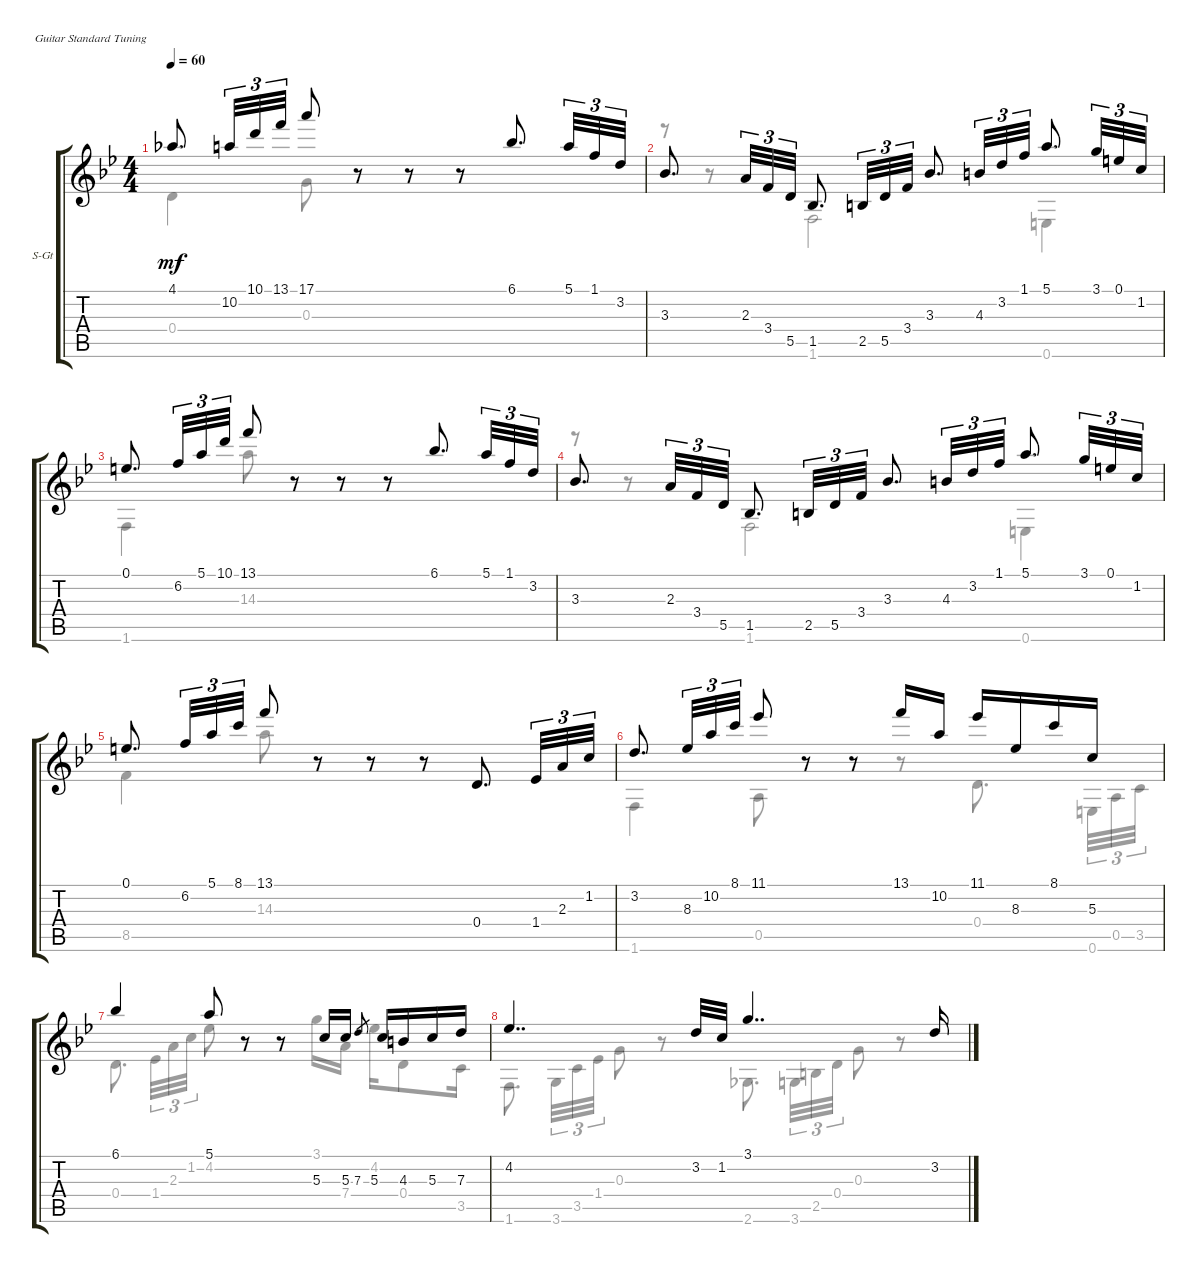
\defaultSystemsLayout 4
\bracketExtendMode groupsimilarinstruments
\firstSystemTrackNameOrientation horizontal
\otherSystemsTrackNameOrientation horizontal
\track ("Steel Guitar" "S-Gt") {instrument acousticguitarsteel}
\staff {score tabs}
\tuning (E4 B3 G3 D3 A2 E2)
\voice
\ts (4 4)
\tempo 60
\clef g2
\ks bb
4.1.8{d dy mf} 10.2.32{tu (3 2)} 10.1.32{tu (3 2)} 13.1.32{tu (3 2)} 17.1.8 r.8 r.8 r.8 6.1.8{d} 5.1.32{tu (3 2)} 1.1.32{tu (3 2)} 3.2.32{tu (3 2)} |
3.3.8{d} 2.3.32{tu (3 2)} 3.4.32{tu (3 2)} 5.5.32{tu (3 2)} 1.5.8{d} 2.5.32{tu (3 2)} 5.5.32{tu (3 2)} 3.4.32{tu (3 2)} 3.3.8{d} 4.3.32{tu (3 2)} 3.2.32{tu (3 2)} 1.1.32{tu (3 2)} 5.1.8{d} 3.1.32{tu (3 2)} 0.1.32{tu (3 2)} 1.2.32{tu (3 2)} |
0.1.8{d} 6.2.32{tu (3 2)} 5.1.32{tu (3 2)} 10.1.32{tu (3 2)} 13.1.8 r.8 r.8 r.8 6.1.8{d} 5.1.32{tu (3 2)} 1.1.32{tu (3 2)} 3.2.32{tu (3 2)} |
3.3.8{d} 2.3.32{tu (3 2)} 3.4.32{tu (3 2)} 5.5.32{tu (3 2)} 1.5.8{d} 2.5.32{tu (3 2)} 5.5.32{tu (3 2)} 3.4.32{tu (3 2)} 3.3.8{d} 4.3.32{tu (3 2)} 3.2.32{tu (3 2)} 1.1.32{tu (3 2)} 5.1.8{d} 3.1.32{tu (3 2)} 0.1.32{tu (3 2)} 1.2.32{tu (3 2)} |
0.1.8{d} 6.2.32{tu (3 2)} 5.1.32{tu (3 2)} 8.1.32{tu (3 2)} 13.1.8 r.8 r.8 r.8 0.4.8{d} 1.4.32{tu (3 2)} 2.3.32{tu (3 2)} 1.2.32{tu (3 2)} |
3.2.8{d} 8.3.32{tu (3 2)} 10.2.32{tu (3 2)} 8.1.32{tu (3 2)} 11.1.8 r.8 r.8 13.1.16 10.2.16 11.1.16 8.3.16 8.1.16 5.3.16 |
6.1.4 5.1.8 r.8 r.8 5.3.16 5.3.16 7.3.8{gr} 5.3.16 4.3.16 5.3.16 7.3.16 |
4.2.4{dd} 3.2.32 1.2.32 3.1.4{dd} 3.2.16
\voice
\clef g2
\ottava regular
\simile none
\ks bb
0.4.4{dy mf} 0.3.8 r.8 r.8 r.8 |
r.8 r.8 1.6.2 0.6.4 |
1.6.4 14.3.8 |
r.8 r.8 1.6.2 0.6.4 |
8.5.4 14.3.8 |
1.6.4 0.5.8 r.8 r.8 r.8 0.4.8{d} 0.6.32{tu (3 2)} 0.5.32{tu (3 2)} 3.5.32{tu (3 2)} |
0.4.8{d} 1.4.32{tu (3 2)} 2.3.32{tu (3 2)} 1.2.32{tu (3 2)} 4.2.8 r.8 r.8 3.1.16 7.4.16 4.2.16 0.4.8 3.5.16 |
1.6.8{d} 3.6.32{tu (3 2)} 3.5.32{tu (3 2)} 1.4.32{tu (3 2)} 0.3.8 r.8 2.6.8{d} 3.6.32{tu (3 2)} 2.5.32{tu (3 2)} 0.4.32{tu (3 2)} 0.3.8 r.8
